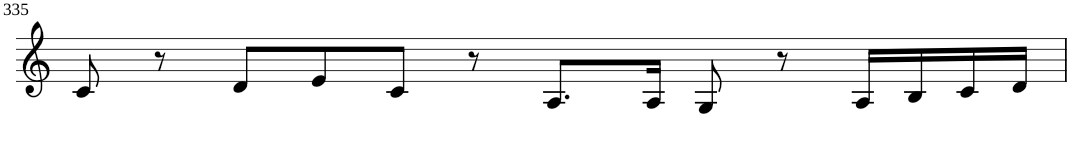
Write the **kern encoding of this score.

**kern
*part1
*staff1
*I"Violin
!!LO:PB:g=z
*clefG2
*k[]
*M6/4
=335
8c/
8r
8d/L
8e/
8c/J
8r
8.A/L
16A/Jk
8G/
8r
16A/LL
16B/
16c/
16d/JJ
=
*-
